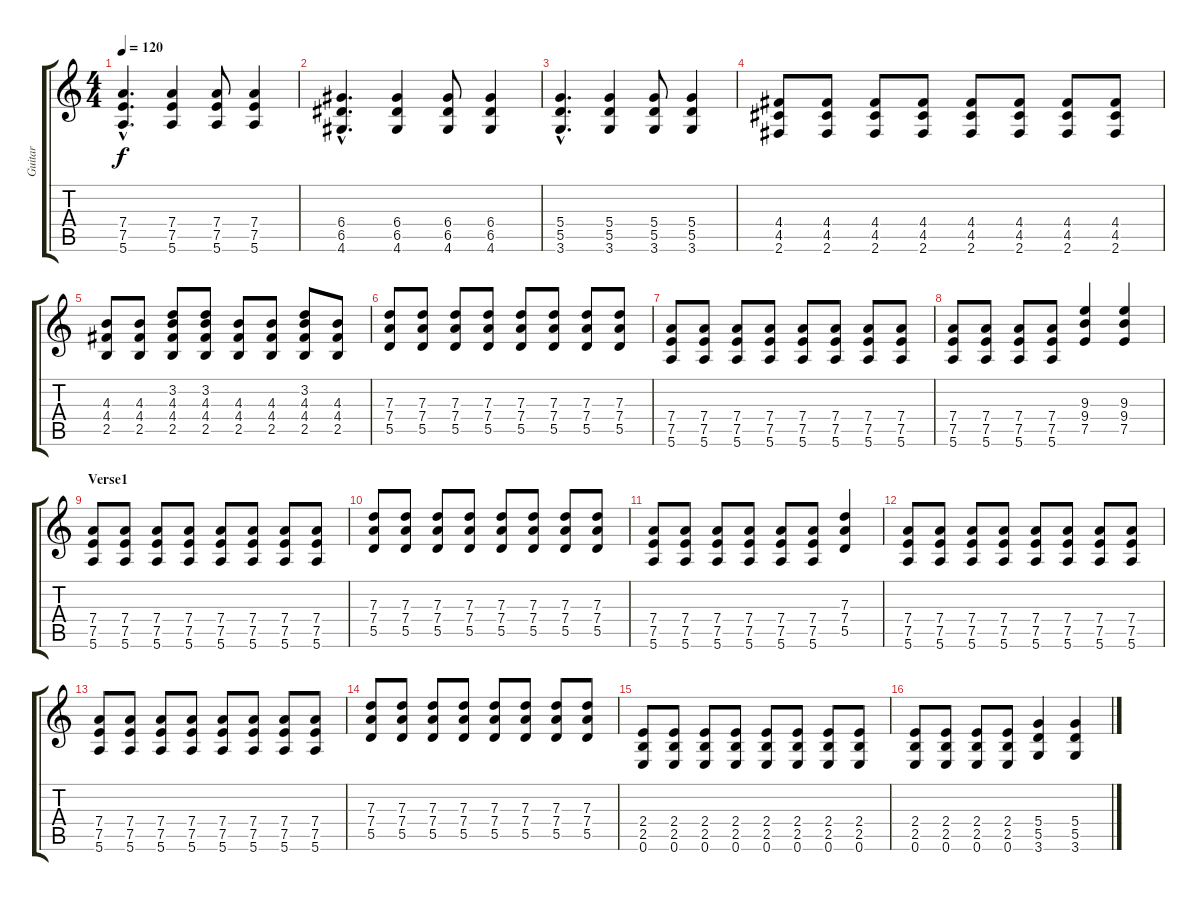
\track ("Guitar" "Guitar") {instrument overdrivenguitar}
\staff {score tabs}
\tuning (E4 B3 G3 D3 A2 E2) {hide}
\ts (4 4)
\tempo 120
\clef g2
\ks c
(7.4{hac} 7.5{hac} 5.6{hac}).4{d dy f instrument overdrivenguitar} (7.4 7.5 5.6).4 (7.4 7.5 5.6).8 (7.4 7.5 5.6).4 |
(6.4{hac} 6.5{hac} 4.6{hac}).4{d} (6.4 6.5 4.6).4 (6.4 6.5 4.6).8 (6.4 6.5 4.6).4 |
(5.4{hac} 5.5{hac} 3.6{hac}).4{d} (5.4 5.5 3.6).4 (5.4 5.5 3.6).8 (5.4 5.5 3.6).4 |
(4.4 4.5 2.6).8 (4.4 4.5 2.6).8 (4.4 4.5 2.6).8 (4.4 4.5 2.6).8 (4.4 4.5 2.6).8 (4.4 4.5 2.6).8 (4.4 4.5 2.6).8 (4.4 4.5 2.6).8 |
(4.3 4.4 2.5).8 (4.3 4.4 2.5).8 (3.2 4.3 4.4 2.5).8 (3.2 4.3 4.4 2.5).8 (4.3 4.4 2.5).8 (4.3 4.4 2.5).8 (3.2 4.3 4.4 2.5).8 (4.3 4.4 2.5).8 |
(7.3 7.4 5.5).8 (7.3 7.4 5.5).8 (7.3 7.4 5.5).8 (7.3 7.4 5.5).8 (7.3 7.4 5.5).8 (7.3 7.4 5.5).8 (7.3 7.4 5.5).8 (7.3 7.4 5.5).8 |
(7.4 7.5 5.6).8 (7.4 7.5 5.6).8 (7.4 7.5 5.6).8 (7.4 7.5 5.6).8 (7.4 7.5 5.6).8 (7.4 7.5 5.6).8 (7.4 7.5 5.6).8 (7.4 7.5 5.6).8 |
(7.4 7.5 5.6).8 (7.4 7.5 5.6).8 (7.4 7.5 5.6).8 (7.4 7.5 5.6).8 (9.3 9.4 7.5).4 (9.3 9.4 7.5).4 |
\section ("" "Verse1")
(7.4 7.5 5.6).8 (7.4 7.5 5.6).8 (7.4 7.5 5.6).8 (7.4 7.5 5.6).8 (7.4 7.5 5.6).8 (7.4 7.5 5.6).8 (7.4 7.5 5.6).8 (7.4 7.5 5.6).8 |
(7.3 7.4 5.5).8 (7.3 7.4 5.5).8 (7.3 7.4 5.5).8 (7.3 7.4 5.5).8 (7.3 7.4 5.5).8 (7.3 7.4 5.5).8 (7.3 7.4 5.5).8 (7.3 7.4 5.5).8 |
(7.4 7.5 5.6).8 (7.4 7.5 5.6).8 (7.4 7.5 5.6).8 (7.4 7.5 5.6).8 (7.4 7.5 5.6).8 (7.4 7.5 5.6).8 (7.3 7.4 5.5).4 |
(7.4 7.5 5.6).8 (7.4 7.5 5.6).8 (7.4 7.5 5.6).8 (7.4 7.5 5.6).8 (7.4 7.5 5.6).8 (7.4 7.5 5.6).8 (7.4 7.5 5.6).8 (7.4 7.5 5.6).8 |
(7.4 7.5 5.6).8 (7.4 7.5 5.6).8 (7.4 7.5 5.6).8 (7.4 7.5 5.6).8 (7.4 7.5 5.6).8 (7.4 7.5 5.6).8 (7.4 7.5 5.6).8 (7.4 7.5 5.6).8 |
(7.3 7.4 5.5).8 (7.3 7.4 5.5).8 (7.3 7.4 5.5).8 (7.3 7.4 5.5).8 (7.3 7.4 5.5).8 (7.3 7.4 5.5).8 (7.3 7.4 5.5).8 (7.3 7.4 5.5).8 |
(2.4 2.5 0.6).8 (2.4 2.5 0.6).8 (2.4 2.5 0.6).8 (2.4 2.5 0.6).8 (2.4 2.5 0.6).8 (2.4 2.5 0.6).8 (2.4 2.5 0.6).8 (2.4 2.5 0.6).8 |
(2.4 2.5 0.6).8 (2.4 2.5 0.6).8 (2.4 2.5 0.6).8 (2.4 2.5 0.6).8 (5.4 5.5 3.6).4 (5.4 5.5 3.6).4
